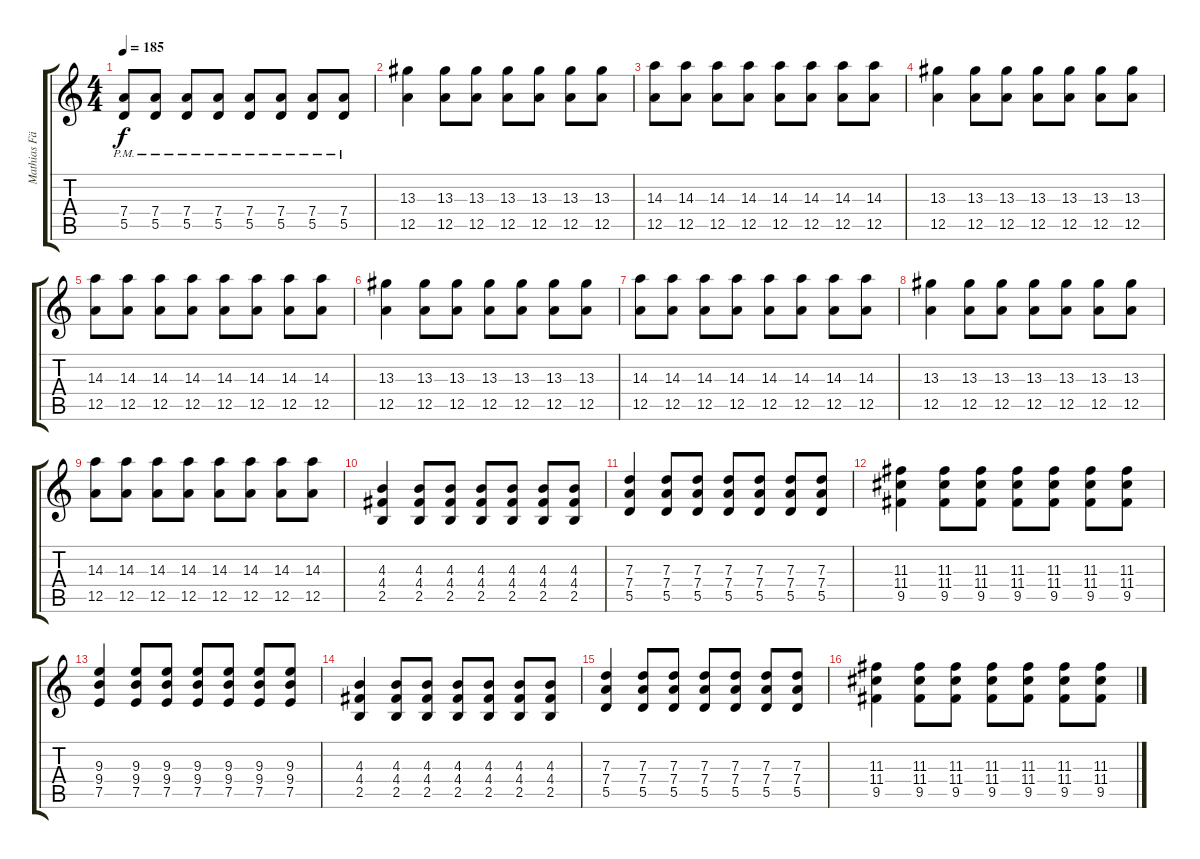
\track ("Mathias Färm" "Mathias Fä") {instrument overdrivenguitar}
\staff {score tabs}
\tuning (E4 B3 G3 D3 A2 E2) {hide}
\ts (4 4)
\tempo 185
\clef g2
\ks c
(7.4{pm} 5.5{pm}).8{dy f} (7.4{pm} 5.5{pm}).8 (7.4{pm} 5.5{pm}).8 (7.4{pm} 5.5{pm}).8 (7.4{pm} 5.5{pm}).8 (7.4{pm} 5.5{pm}).8 (7.4{pm} 5.5{pm}).8 (7.4{pm} 5.5{pm}).8 |
(13.3 12.5).4 (13.3 12.5).8 (13.3 12.5).8 (13.3 12.5).8 (13.3 12.5).8 (13.3 12.5).8 (13.3 12.5).8 |
(14.3 12.5).8 (14.3 12.5).8 (14.3 12.5).8 (14.3 12.5).8 (14.3 12.5).8 (14.3 12.5).8 (14.3 12.5).8 (14.3 12.5).8 |
(13.3 12.5).4 (13.3 12.5).8 (13.3 12.5).8 (13.3 12.5).8 (13.3 12.5).8 (13.3 12.5).8 (13.3 12.5).8 |
(14.3 12.5).8 (14.3 12.5).8 (14.3 12.5).8 (14.3 12.5).8 (14.3 12.5).8 (14.3 12.5).8 (14.3 12.5).8 (14.3 12.5).8 |
(13.3 12.5).4 (13.3 12.5).8 (13.3 12.5).8 (13.3 12.5).8 (13.3 12.5).8 (13.3 12.5).8 (13.3 12.5).8 |
(14.3 12.5).8 (14.3 12.5).8 (14.3 12.5).8 (14.3 12.5).8 (14.3 12.5).8 (14.3 12.5).8 (14.3 12.5).8 (14.3 12.5).8 |
(13.3 12.5).4 (13.3 12.5).8 (13.3 12.5).8 (13.3 12.5).8 (13.3 12.5).8 (13.3 12.5).8 (13.3 12.5).8 |
(14.3 12.5).8 (14.3 12.5).8 (14.3 12.5).8 (14.3 12.5).8 (14.3 12.5).8 (14.3 12.5).8 (14.3 12.5).8 (14.3 12.5).8 |
(4.3 4.4 2.5).4 (4.3 4.4 2.5).8 (4.3 4.4 2.5).8 (4.3 4.4 2.5).8 (4.3 4.4 2.5).8 (4.3 4.4 2.5).8 (4.3 4.4 2.5).8 |
(7.3 7.4 5.5).4 (7.3 7.4 5.5).8 (7.3 7.4 5.5).8 (7.3 7.4 5.5).8 (7.3 7.4 5.5).8 (7.3 7.4 5.5).8 (7.3 7.4 5.5).8 |
(11.3 11.4 9.5).4 (11.3 11.4 9.5).8 (11.3 11.4 9.5).8 (11.3 11.4 9.5).8 (11.3 11.4 9.5).8 (11.3 11.4 9.5).8 (11.3 11.4 9.5).8 |
(9.3 9.4 7.5).4 (9.3 9.4 7.5).8 (9.3 9.4 7.5).8 (9.3 9.4 7.5).8 (9.3 9.4 7.5).8 (9.3 9.4 7.5).8 (9.3 9.4 7.5).8 |
(4.3 4.4 2.5).4 (4.3 4.4 2.5).8 (4.3 4.4 2.5).8 (4.3 4.4 2.5).8 (4.3 4.4 2.5).8 (4.3 4.4 2.5).8 (4.3 4.4 2.5).8 |
(7.3 7.4 5.5).4 (7.3 7.4 5.5).8 (7.3 7.4 5.5).8 (7.3 7.4 5.5).8 (7.3 7.4 5.5).8 (7.3 7.4 5.5).8 (7.3 7.4 5.5).8 |
(11.3 11.4 9.5).4 (11.3 11.4 9.5).8 (11.3 11.4 9.5).8 (11.3 11.4 9.5).8 (11.3 11.4 9.5).8 (11.3 11.4 9.5).8 (11.3 11.4 9.5).8
